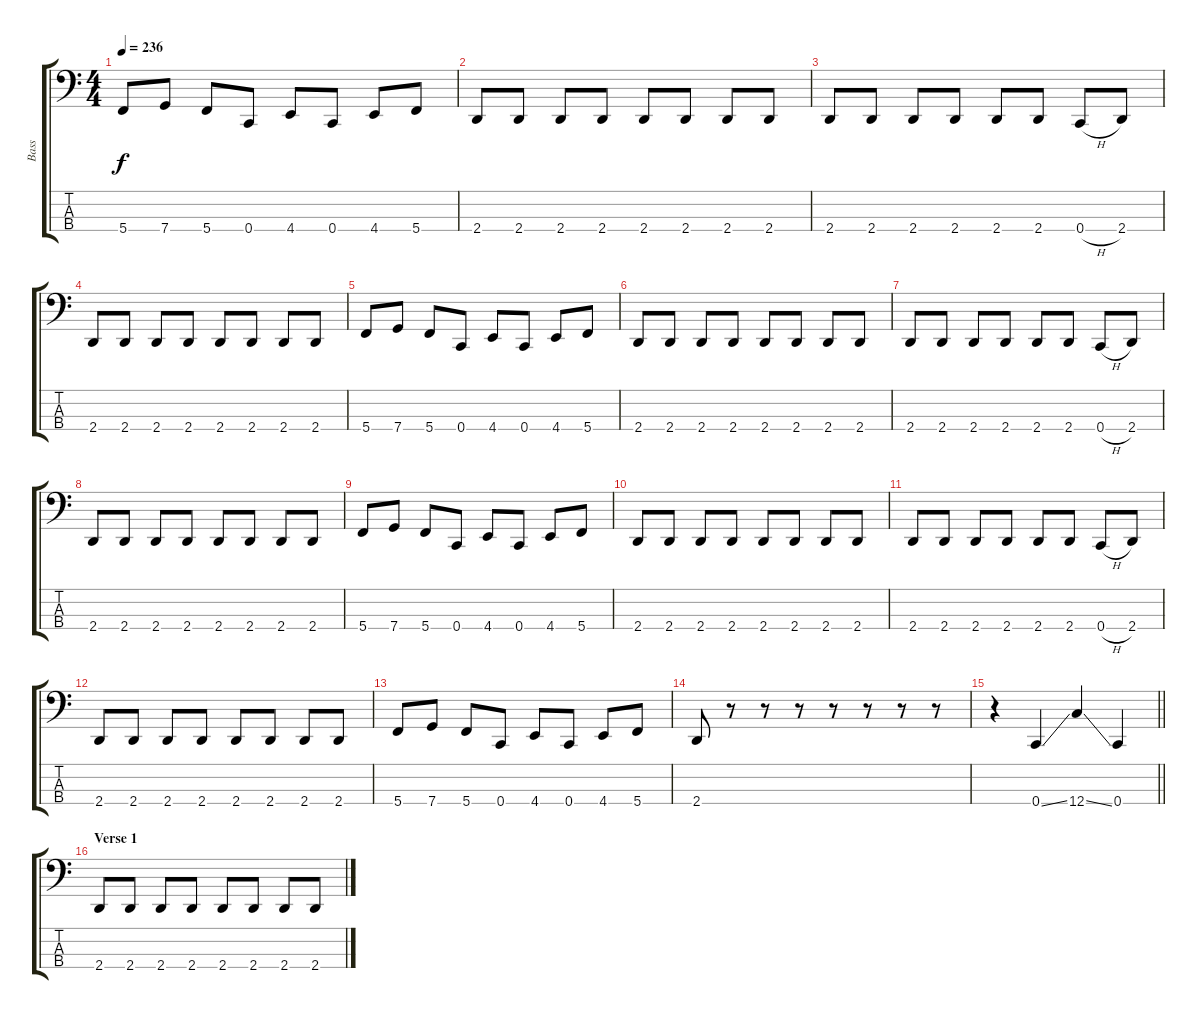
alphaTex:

\track ("Bass" "Bass") {instrument electricbasspick}
\staff {score tabs}
\tuning (F2 C2 G1 C1) {hide}
\ts (4 4)
\tempo 236
\clef f4
\ks c
5.4.8{dy f} 7.4.8 5.4.8 0.4.8 4.4.8 0.4.8 4.4.8 5.4.8 |
2.4.8 2.4.8 2.4.8 2.4.8 2.4.8 2.4.8 2.4.8 2.4.8 |
2.4.8 2.4.8 2.4.8 2.4.8 2.4.8 2.4.8 0.4{h}.8 2.4.8 |
2.4.8 2.4.8 2.4.8 2.4.8 2.4.8 2.4.8 2.4.8 2.4.8 |
5.4.8 7.4.8 5.4.8 0.4.8 4.4.8 0.4.8 4.4.8 5.4.8 |
2.4.8 2.4.8 2.4.8 2.4.8 2.4.8 2.4.8 2.4.8 2.4.8 |
2.4.8 2.4.8 2.4.8 2.4.8 2.4.8 2.4.8 0.4{h}.8 2.4.8 |
2.4.8 2.4.8 2.4.8 2.4.8 2.4.8 2.4.8 2.4.8 2.4.8 |
5.4.8 7.4.8 5.4.8 0.4.8 4.4.8 0.4.8 4.4.8 5.4.8 |
2.4.8 2.4.8 2.4.8 2.4.8 2.4.8 2.4.8 2.4.8 2.4.8 |
2.4.8 2.4.8 2.4.8 2.4.8 2.4.8 2.4.8 0.4{h}.8 2.4.8 |
2.4.8 2.4.8 2.4.8 2.4.8 2.4.8 2.4.8 2.4.8 2.4.8 |
5.4.8 7.4.8 5.4.8 0.4.8 4.4.8 0.4.8 4.4.8 5.4.8 |
2.4.8 r.8 r.8 r.8 r.8 r.8 r.8 r.8 |
\barLineRight lightlight
r.4 0.4{ss}.4 12.4{ss}.4 0.4.4 |
\section ("" "Verse 1")
2.4.8 2.4.8 2.4.8 2.4.8 2.4.8 2.4.8 2.4.8 2.4.8
